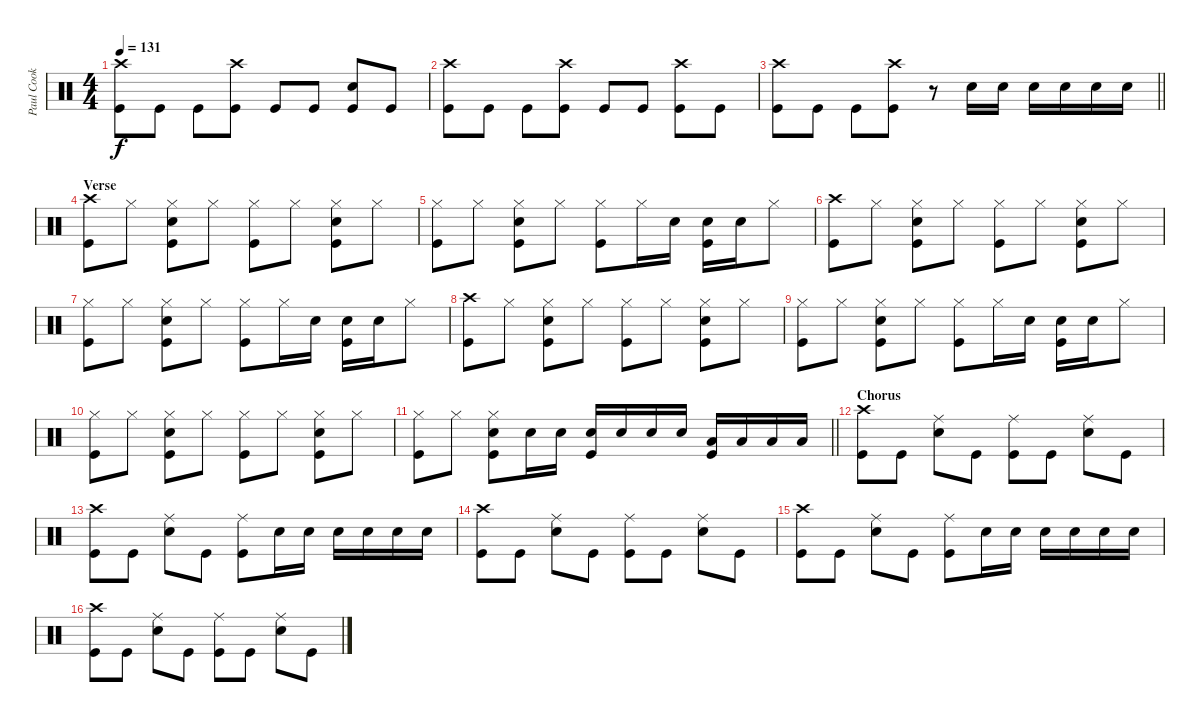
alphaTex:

\track ("Paul Cook" "Paul Cook") {instrument percussion}
\staff {score}
\articulation defaults
\ts (4 4)
\tempo 131
\clef neutral
\ks c
("Crash high (hit)" "Kick (hit)").8{dy f} "Kick (hit)".8 "Kick (hit)".8 ("Crash high (hit)" "Kick (hit)").8 "Kick (hit)".8 "Kick (hit)".8 ("Snare (hit) 2" "Kick (hit)").8 "Kick (hit)".8 |
("Crash high (hit)" "Kick (hit)").8 "Kick (hit)".8 "Kick (hit)".8 ("Crash high (hit)" "Kick (hit)").8 "Kick (hit)".8 "Kick (hit)".8 ("Crash high (hit)" "Kick (hit)").8 "Kick (hit)".8 |
\barLineRight lightlight
("Crash high (hit)" "Kick (hit)").8 "Kick (hit)".8 "Kick (hit)".8 ("Crash high (hit)" "Kick (hit)").8 r.8 "Snare (hit) 2".16 "Snare (hit) 2".16 "Snare (hit) 2".16 "Snare (hit) 2".16 "Snare (hit) 2".16 "Snare (hit) 2".16 |
\section ("" "Verse")
("Crash high (hit)" "Kick (hit)").8 "Hi-Hat (closed)".8 ("Hi-Hat (closed)" "Snare (hit) 2" "Kick (hit)").8 "Hi-Hat (closed)".8 ("Hi-Hat (closed)" "Kick (hit)").8 "Hi-Hat (closed)".8 ("Hi-Hat (closed)" "Snare (hit) 2" "Kick (hit)").8 "Hi-Hat (closed)".8 |
("Hi-Hat (closed)" "Kick (hit)").8 "Hi-Hat (closed)".8 ("Hi-Hat (closed)" "Snare (hit) 2" "Kick (hit)").8 "Hi-Hat (closed)".8 ("Hi-Hat (closed)" "Kick (hit)").8 "Hi-Hat (closed)".16 "Snare (hit) 2".16 ("Snare (hit) 2" "Kick (hit)").16 "Snare (hit) 2".16 "Hi-Hat (closed)".8 |
("Crash high (hit)" "Kick (hit)").8 "Hi-Hat (closed)".8 ("Hi-Hat (closed)" "Snare (hit) 2" "Kick (hit)").8 "Hi-Hat (closed)".8 ("Hi-Hat (closed)" "Kick (hit)").8 "Hi-Hat (closed)".8 ("Hi-Hat (closed)" "Snare (hit) 2" "Kick (hit)").8 "Hi-Hat (closed)".8 |
("Hi-Hat (closed)" "Kick (hit)").8 "Hi-Hat (closed)".8 ("Hi-Hat (closed)" "Snare (hit) 2" "Kick (hit)").8 "Hi-Hat (closed)".8 ("Hi-Hat (closed)" "Kick (hit)").8 "Hi-Hat (closed)".16 "Snare (hit) 2".16 ("Snare (hit) 2" "Kick (hit)").16 "Snare (hit) 2".16 "Hi-Hat (closed)".8 |
("Crash high (hit)" "Kick (hit)").8 "Hi-Hat (closed)".8 ("Hi-Hat (closed)" "Snare (hit) 2" "Kick (hit)").8 "Hi-Hat (closed)".8 ("Hi-Hat (closed)" "Kick (hit)").8 "Hi-Hat (closed)".8 ("Hi-Hat (closed)" "Snare (hit) 2" "Kick (hit)").8 "Hi-Hat (closed)".8 |
("Hi-Hat (closed)" "Kick (hit)").8 "Hi-Hat (closed)".8 ("Hi-Hat (closed)" "Snare (hit) 2" "Kick (hit)").8 "Hi-Hat (closed)".8 ("Hi-Hat (closed)" "Kick (hit)").8 "Hi-Hat (closed)".16 "Snare (hit) 2".16 ("Snare (hit) 2" "Kick (hit)").16 "Snare (hit) 2".16 "Hi-Hat (closed)".8 |
("Hi-Hat (closed)" "Kick (hit)").8 "Hi-Hat (closed)".8 ("Hi-Hat (closed)" "Snare (hit) 2" "Kick (hit)").8 "Hi-Hat (closed)".8 ("Hi-Hat (closed)" "Kick (hit)").8 "Hi-Hat (closed)".8 ("Hi-Hat (closed)" "Snare (hit) 2" "Kick (hit)").8 "Hi-Hat (closed)".8 |
\barLineRight lightlight
("Hi-Hat (closed)" "Kick (hit)").8 "Hi-Hat (closed)".8 ("Hi-Hat (closed)" "Snare (hit) 2" "Kick (hit)").8 "Snare (hit) 2".16 "Snare (hit) 2".16 ("Snare (hit) 2" "Kick (hit)").16 "Snare (hit) 2".16 "Snare (hit) 2".16 "Snare (hit) 2".16 ("Low Tom (hit)" "Kick (hit)").16 "Low Tom (hit)".16 "Low Tom (hit)".16 "Low Tom (hit)".16 |
\section ("" "Chorus")
("Crash high (hit)" "Kick (hit)").8 "Kick (hit)".8 ("Ride (middle)" "Snare (hit) 2").8 "Kick (hit)".8 ("Ride (middle)" "Kick (hit)").8 "Kick (hit)".8 ("Ride (middle)" "Snare (hit) 2").8 "Kick (hit)".8 |
("Crash high (hit)" "Kick (hit)").8 "Kick (hit)".8 ("Ride (middle)" "Snare (hit) 2").8 "Kick (hit)".8 ("Ride (middle)" "Kick (hit)").8 "Snare (hit) 2".16 "Snare (hit) 2".16 "Snare (hit) 2".16 "Snare (hit) 2".16 "Snare (hit) 2".16 "Snare (hit) 2".16 |
("Crash high (hit)" "Kick (hit)").8 "Kick (hit)".8 ("Ride (middle)" "Snare (hit) 2").8 "Kick (hit)".8 ("Ride (middle)" "Kick (hit)").8 "Kick (hit)".8 ("Ride (middle)" "Snare (hit) 2").8 "Kick (hit)".8 |
("Crash high (hit)" "Kick (hit)").8 "Kick (hit)".8 ("Ride (middle)" "Snare (hit) 2").8 "Kick (hit)".8 ("Ride (middle)" "Kick (hit)").8 "Snare (hit) 2".16 "Snare (hit) 2".16 "Snare (hit) 2".16 "Snare (hit) 2".16 "Snare (hit) 2".16 "Snare (hit) 2".16 |
("Crash high (hit)" "Kick (hit)").8 "Kick (hit)".8 ("Ride (middle)" "Snare (hit) 2").8 "Kick (hit)".8 ("Ride (middle)" "Kick (hit)").8 "Kick (hit)".8 ("Ride (middle)" "Snare (hit) 2").8 "Kick (hit)".8
